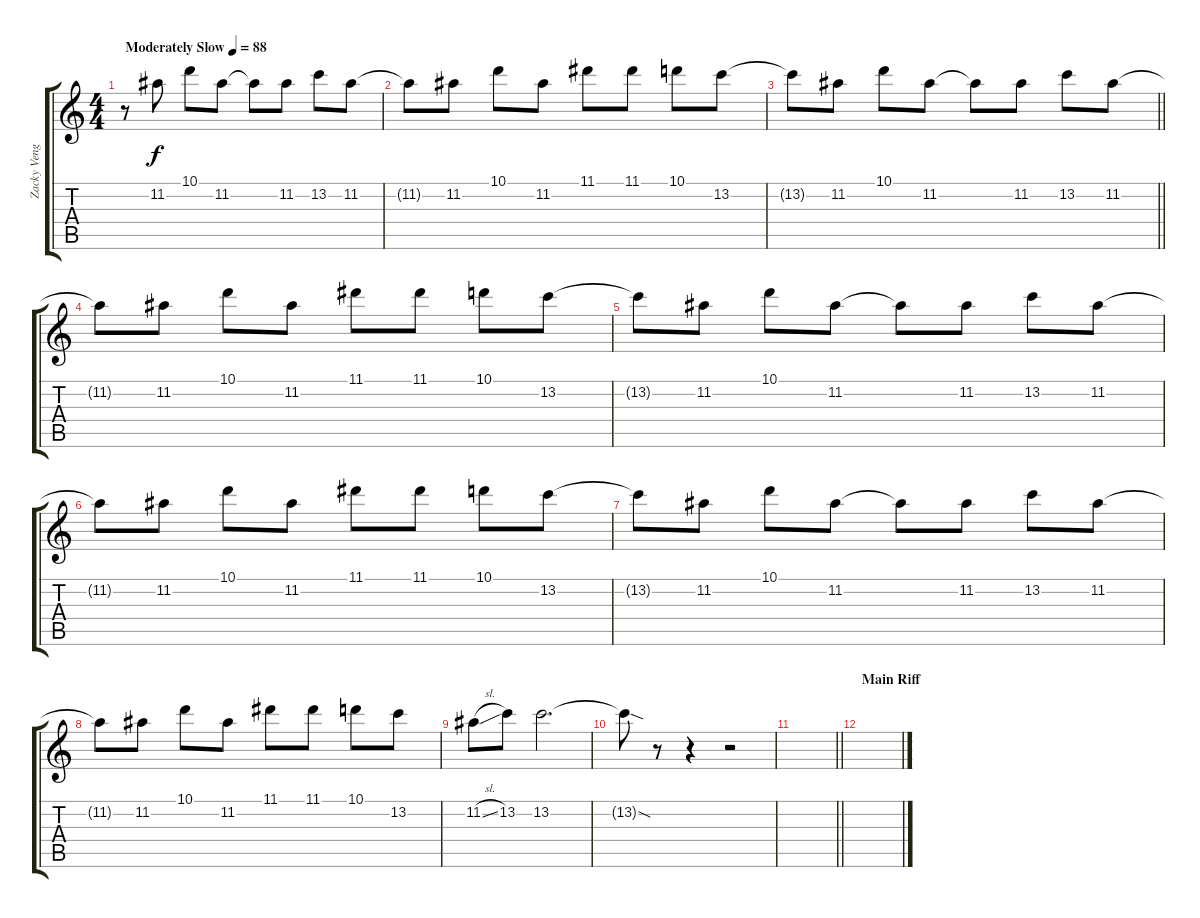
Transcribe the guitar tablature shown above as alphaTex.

\track ("Zacky Vengeance (Lead)" "Zacky Veng") {instrument distortionguitar}
\staff {score tabs}
\tuning (E4 B3 G3 D3 A2 D2) {hide}
\ts (4 4)
\tempo (88 "Moderately Slow")
\clef g2
\ks c
r.8{dy f instrument distortionguitar} 11.2.8 10.1.8 11.2.8 11.2{t}.8 11.2.8 13.2.8 11.2.8 |
11.2{t}.8 11.2.8 10.1.8 11.2.8 11.1.8 11.1.8 10.1.8 13.2.8 |
\barLineRight lightlight
13.2{t}.8 11.2.8 10.1.8 11.2.8 11.2{t}.8 11.2.8 13.2.8 11.2.8 |
11.2{t}.8 11.2.8 10.1.8 11.2.8 11.1.8 11.1.8 10.1.8 13.2.8 |
13.2{t}.8 11.2.8 10.1.8 11.2.8 11.2{t}.8 11.2.8 13.2.8 11.2.8 |
11.2{t}.8 11.2.8 10.1.8 11.2.8 11.1.8 11.1.8 10.1.8 13.2.8 |
13.2{t}.8 11.2.8 10.1.8 11.2.8 11.2{t}.8 11.2.8 13.2.8 11.2.8 |
11.2{t}.8 11.2.8 10.1.8 11.2.8 11.1.8 11.1.8 10.1.8 13.2.8 |
11.2{sl}.8 13.2.8 13.2.2{d} |
13.2{sod t}.8 r.8 r.4 r.2 |
\barLineRight lightlight
|
\section ("" "Main Riff")
